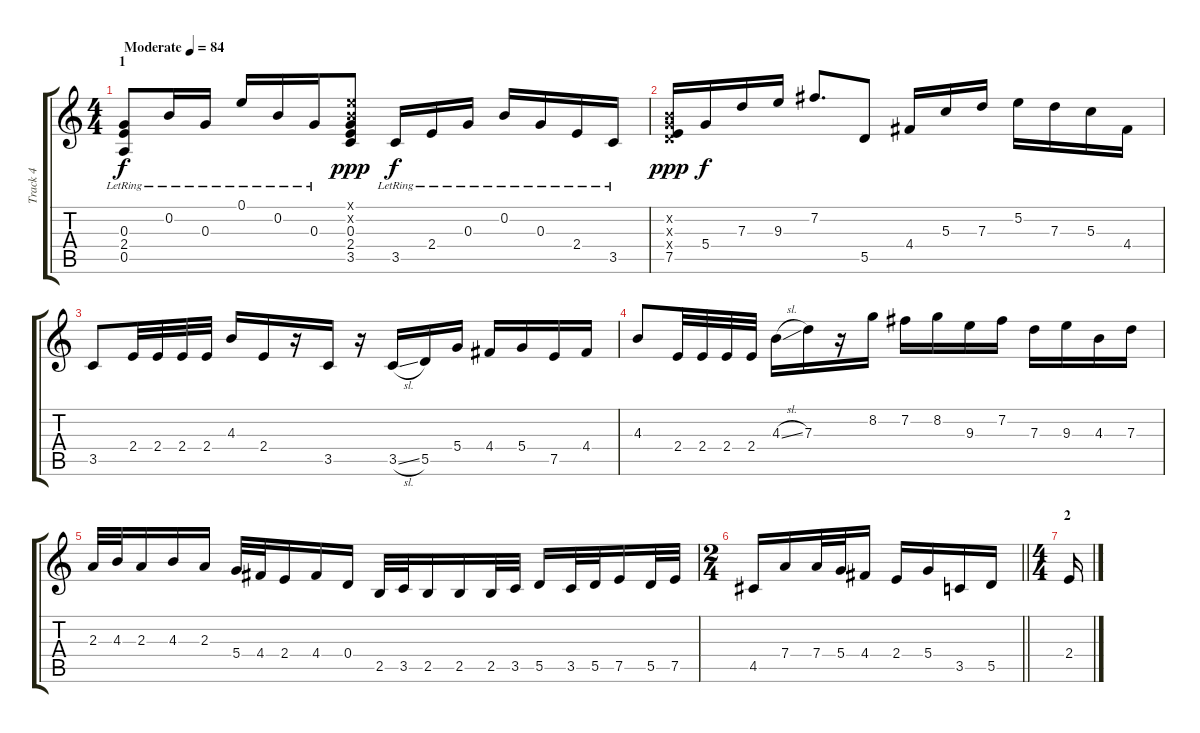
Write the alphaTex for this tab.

\track ("Track 4" "Track 4") {instrument overdrivenguitar}
\staff {score tabs}
\tuning (E4 B3 G3 D3 A2 D2) {hide}
\ts (4 4)
\section ("" "1")
\tempo (84 "Moderate")
\clef g2
\ks c
(0.3{lr} 2.4{lr} 0.5{lr}).8{dy f instrument overdrivenguitar} 0.2{lr}.16 0.3{lr}.16 0.1{lr}.16 0.2{lr}.16 0.3{lr}.16 (0.1{x} 0.2{x} 0.3 2.4 3.5).8{dy ppp} 3.5{lr}.16{dy f} 2.4{lr}.16 0.3{lr}.16 0.2{lr}.16 0.3{lr}.16 2.4{lr}.16 3.5{lr}.16 |
(0.2{x} 0.3{x} 0.4{x} 7.5).16{dy ppp} 5.4.16{dy f} 7.3.16 9.3.16 7.2.8{d} 5.5.8 4.4.16 5.3.16 7.3.16 5.2.16 7.3.16 5.3.16 4.4.16 |
3.5.8 2.4.32 2.4.32 2.4.32 2.4.32 4.3.16 2.4.16 r.16 3.5.16 r.16 3.5{sl}.16 5.5.16 5.4.16 4.4.16 5.4.16 7.5.16 4.4.16 |
4.3.8 2.4.32 2.4.32 2.4.32 2.4.32 4.3{sl}.16 7.3.16 r.16 8.2.16 7.2.16 8.2.16 9.3.16 7.2.16 7.3.16 9.3.16 4.3.16 7.3.16 |
2.3.32 4.3.32 2.3.16 4.3.16 2.3.16 5.4.32 4.4.32 2.4.16 4.4.16 0.4.16 2.5.32 3.5.32 2.5.16 2.5.16 2.5.32 3.5.32 5.5.16 3.5.32 5.5.32 7.5.16 5.5.32 7.5.32 |
\ts (2 4)
\barLineRight lightlight
4.5.16 7.4.16 7.4.32 5.4.32 4.4.16 2.4.16 5.4.16 3.5.16 5.5.16 |
\ts (4 4)
\section ("" "2")
2.4.16
